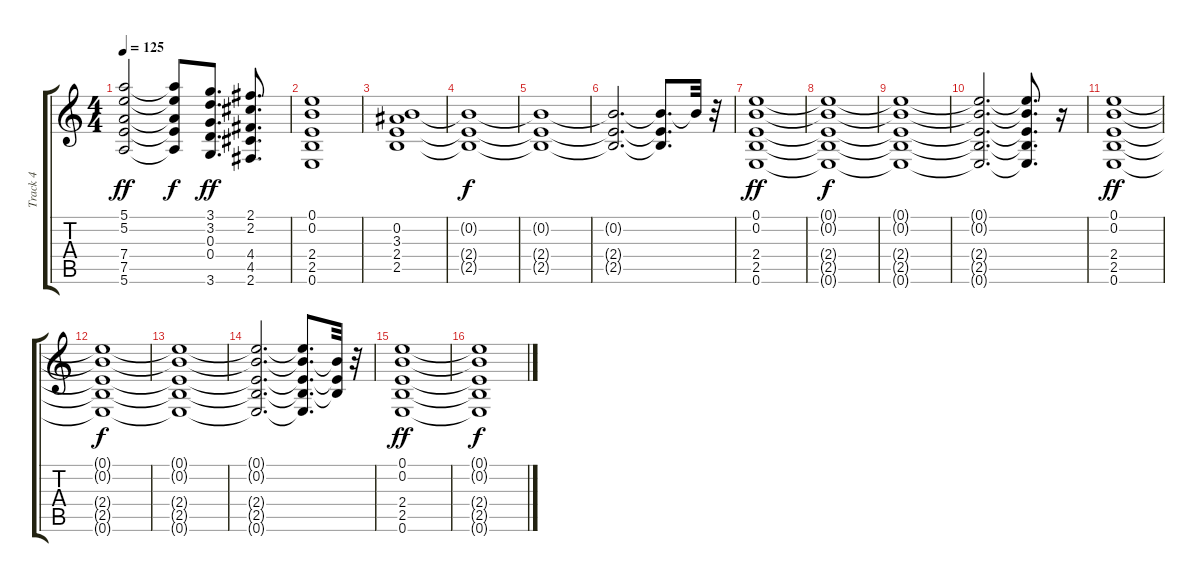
\track ("Track 4" "Track 4") {instrument overdrivenguitar}
\staff {score tabs}
\tuning (E4 B3 G3 D3 A2 E2) {hide}
\ts (4 4)
\tempo 125
\clef g2
\ks c
(5.1 5.2 7.4 7.5 5.6).2{dy ff} (5.1{t} 5.2{t} 7.4{t} 7.5{t} 5.6{t}).8{dy f} (3.1 3.2 0.3 0.4 3.6).8{d dy ff} (2.1 2.2 4.4 4.5 2.6).8{d} |
(0.1 0.2 2.4 2.5 0.6).1 |
(0.2 3.3 2.4 2.5).1 |
(0.2{t} 2.4{t} 2.5{t}).1{dy f} |
(0.2{t} 2.4{t} 2.5{t}).1 |
(0.2{t} 2.4{t} 2.5{t}).2{d} (0.2{t} 2.4{t} 2.5{t}).8{d} 0.2{t}.32 r.32 |
(0.1 0.2 2.4 2.5 0.6).1{dy ff} |
(0.1{t} 0.2{t} 2.4{t} 2.5{t} 0.6{t}).1{dy f} |
(0.1{t} 0.2{t} 2.4{t} 2.5{t} 0.6{t}).1 |
(0.1{t} 0.2{t} 2.4{t} 2.5{t} 0.6{t}).2{d} (0.1{t} 0.2{t} 2.4{t} 2.5{t} 0.6{t}).8{d} r.16 |
(0.1 0.2 2.4 2.5 0.6).1{dy ff} |
(0.1{t} 0.2{t} 2.4{t} 2.5{t} 0.6{t}).1{dy f} |
(0.1{t} 0.2{t} 2.4{t} 2.5{t} 0.6{t}).1 |
(0.1{t} 0.2{t} 2.4{t} 2.5{t} 0.6{t}).2{d} (0.1{t} 0.2{t} 2.4{t} 2.5{t} 0.6{t}).8{d} (0.2{t} 2.4{t} 2.5{t}).32 r.32 |
(0.1 0.2 2.4 2.5 0.6).1{dy ff} |
(0.1{t} 0.2{t} 2.4{t} 2.5{t} 0.6{t}).1{dy f}
